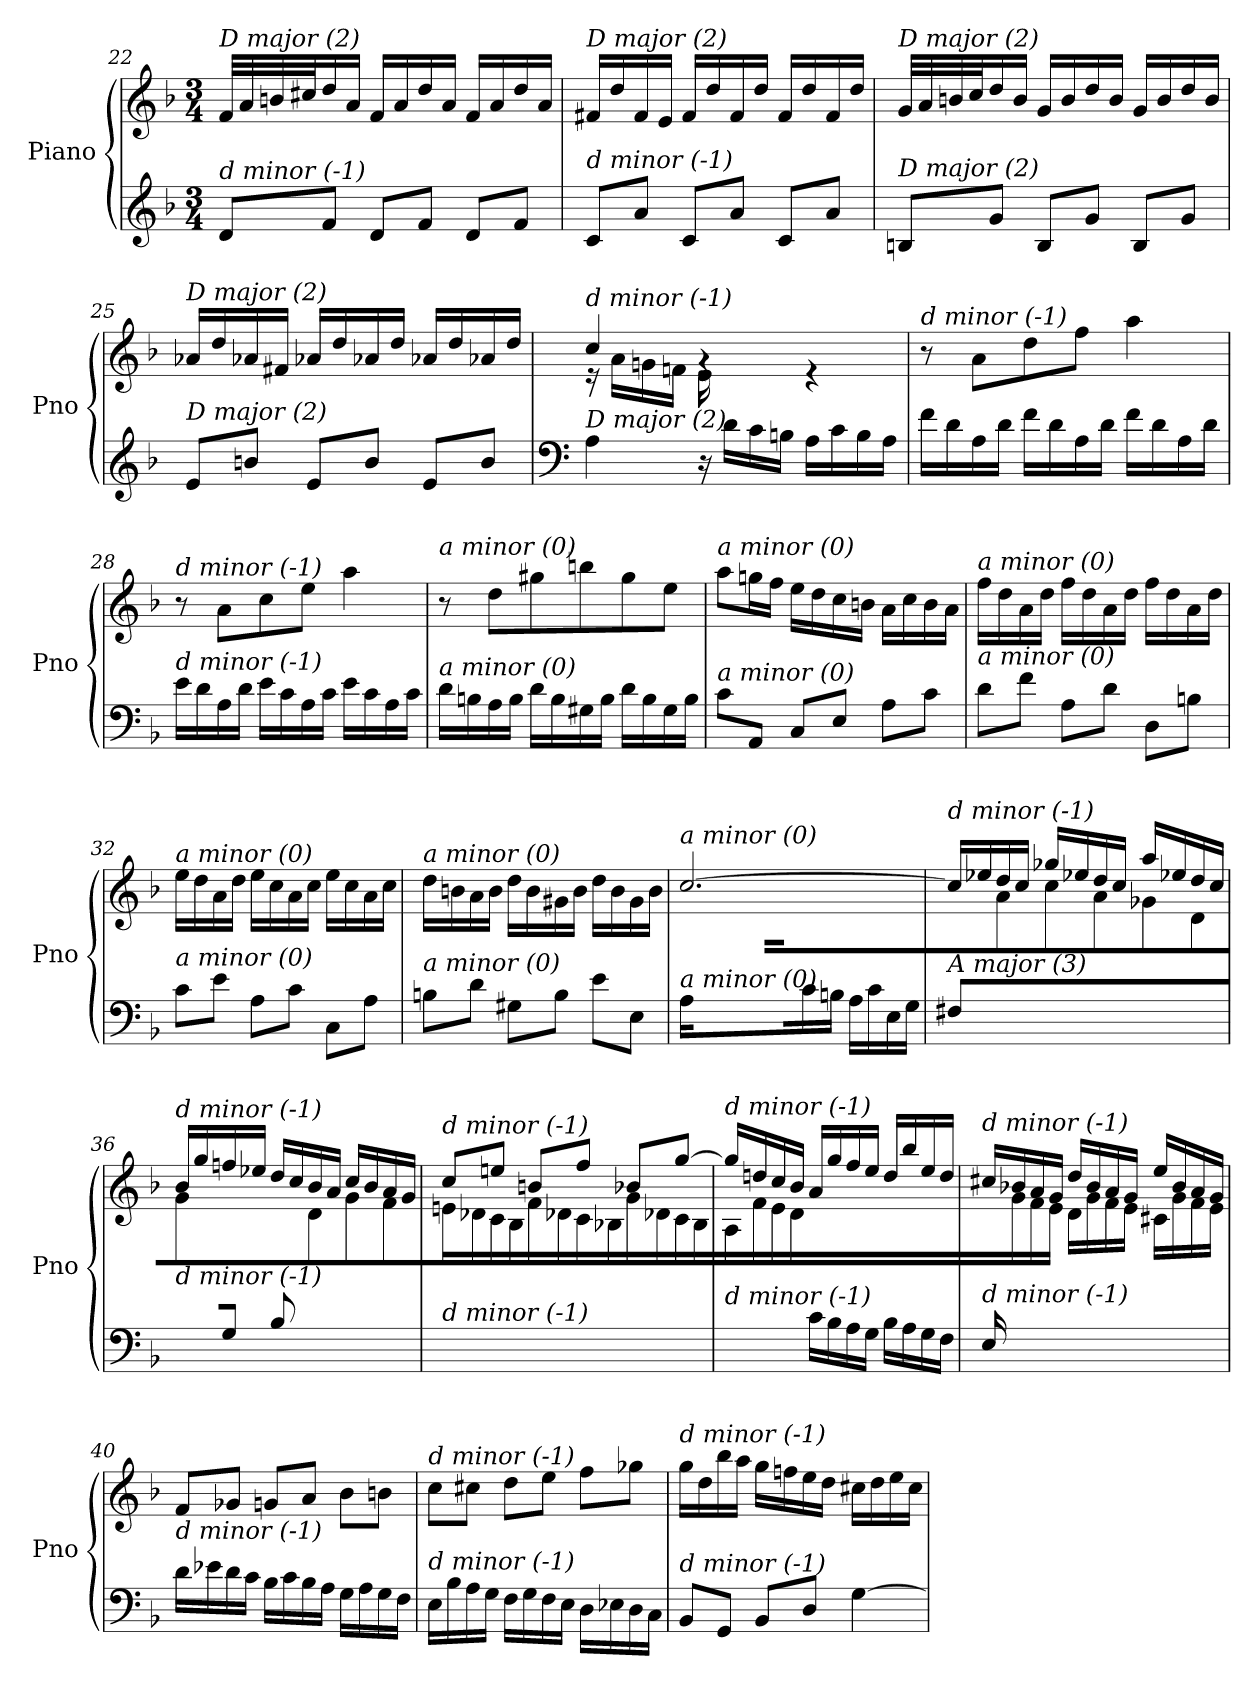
**kern	**kern
*part1	*part1
*staff2	*staff1
*I"Piano	*
*I'Pno	*
*clefG2	*clefG2
*k[b-]	*k[b-]
*M3/4	*M3/4
=22	=22
!	!LO:TX:i:t=D major (2)
!LO:TX:i:t=d minor (-1)	!
8d/L	32f/LLL
.	32a/
.	32bn/
.	32cc#X/J
8f/J	16dd/
.	16a/JJ
8d/L	16f/LL
.	16a/
8f/J	16dd/
.	16a/JJ
8d/L	16f/LL
.	16a/
8f/J	16dd/
.	16a/JJ
=23	=23
!	!LO:TX:i:t=D major (2)
!LO:TX:i:t=d minor (-1)	!
8c/L	16f#X/LL
.	16dd/
8a/J	16f#/
.	16e/JJ
8c/L	16f#/LL
.	16dd/
8a/J	16f#/
.	16dd/JJ
8c/L	16f#/LL
.	16dd/
8a/J	16f#/
.	16dd/JJ
=24	=24
!	!LO:TX:i:t=D major (2)
!LO:TX:i:t=D major (2)	!
8Bn/L	32g/LLL
.	32a/
.	32bn/
.	32cc/J
8g/J	16dd/
.	16b/JJ
8B/L	16g/LL
.	16b/
8g/J	16dd/
.	16b/JJ
8B/L	16g/LL
.	16b/
8g/J	16dd/
.	16b/JJ
!!LO:LB:g=z
=25	=25
!	!LO:TX:i:t=D major (2)
!LO:TX:i:t=D major (2)	!
8e/L	16a-Xi/LL
.	16dd/
8bn/J	16a-Xi/
.	16f#X/JJ
8e/L	16a-Xi/LL
.	16dd/
8b/J	16a-Xi/
.	16dd/JJ
8e/L	16a-Xi/LL
.	16dd/
8b/J	16a-Xi/
.	16dd/JJ
=26	=26
*clefF4	*
*^	*^
!	!	!LO:TX:i:t=d minor (-1)	!
!LO:TX:i:t=D major (2)	!	!	!
4ryy	4A\	4cc/	16r
.	.	.	16a\LL
.	.	.	16gn\
.	.	.	16fn\JJ
16ryy	16r	4rg	16e\
4..ryy	16d\LL	.	4..ryy
.	16c\	.	.
.	16Bn\JJ	.	.
.	16A\LL	4re	.
.	16c\	.	.
.	16B\	.	.
.	16A\JJ	.	.
*	*	*v	*v
=27	=27	=27
!	!	!LO:TX:i:t=d minor (-1)
!LO:TX:i:t=d minor (-1)	!	!
*v	*v	*
16f\LL	8r
16d\	.
16A\	8a\L
16d\JJ	.
16f\LL	8dd\
16d\	.
16A\	8ff\J
16d\JJ	.
16f\LL	4aa\
16d\	.
16A\	.
16d\JJ	.
=28	=28
!	!LO:TX:i:t=d minor (-1)
!LO:TX:i:t=d minor (-1)	!
16e\LL	8r
16d\	.
16A\	8a\L
16d\JJ	.
16e\LL	8cc\
16c\	.
16A\	8ee\J
16c\JJ	.
16e\LL	4aa\
16c\	.
16A\	.
16c\JJ	.
!!LO:LB:g=z
=29	=29
!	!LO:TX:i:t=a minor (0)
!LO:TX:i:t=a minor (0)	!
16d\LL	8r
16Bn\	.
16A\	8dd\L
16B\JJ	.
16d\LL	8gg#X\
16B\	.
16G#X\	8bbn\
16B\JJ	.
16d\LL	8gg#\
16B\	.
16G#\	8ee\J
16B\JJ	.
=30	=30
!	!LO:TX:i:t=a minor (0)
!LO:TX:i:t=a minor (0)	!
8c\L	8aa\L
8AA/J	16ggn\L
.	16ff\JJ
8C/L	16ee\LL
.	16dd\
8E/J	16cc\
.	16bn\JJ
8A\L	16a\LL
.	16cc\
8c\J	16b\
.	16a\JJ
=31	=31
!	!LO:TX:i:t=a minor (0)
!LO:TX:i:t=a minor (0)	!
8d\L	16ff\LL
.	16dd\
8f\J	16a\
.	16dd\JJ
8A\L	16ff\LL
.	16dd\
8d\J	16a\
.	16dd\JJ
8D\L	16ff\LL
.	16dd\
8Bn\J	16a\
.	16dd\JJ
=32	=32
!	!LO:TX:i:t=a minor (0)
!LO:TX:i:t=a minor (0)	!
8c\L	16ee\LL
.	16dd\
8e\J	16a\
.	16dd\JJ
8A\L	16ee\LL
.	16cc\
8c\J	16a\
.	16cc\JJ
8C\L	16ee\LL
.	16cc\
8A\J	16a\
.	16cc\JJ
!!LO:LB:g=z
=33	=33
!	!LO:TX:i:t=a minor (0)
!LO:TX:i:t=a minor (0)	!
8Bn\L	16dd\LL
.	16bn\
8d\J	16a\
.	16b\JJ
8G#X\L	16dd\LL
.	16b\
8B\J	16g#X\
.	16b\JJ
8e\L	16dd\LL
.	16b\
8E\J	16g#\
.	16b\JJ
=34	=34
*	*^
!	!LO:TX:i:t=a minor (0)	!
!LO:TX:i:t=a minor (0)	!	!
16A/LL	[2.cc/	16ryy
4ryy	.	16a\
.	.	16gn\
.	.	16f\JJ
.	.	16e\LL
16ryy	.	16d\
16c\	.	4.ryy
16Bn\JJ	.	.
16A\LL	.	.
16c\	.	.
16E\	.	.
16G\JJ	.	.
=35	=35	=35
!	!LO:TX:i:t=d minor (-1)	!
!LO:TX:i:t=A major (3)	!	!
8F#X/L	16cc/LL]	8ryy
.	16ee-X/	.
2ryy	16dd/	8a\J
.	16cc/JJ	.
.	16gg-Xi/LL	8cc\L
.	16ee-X/	.
.	16dd/	8a\J
.	16cc/JJ	.
.	16aa/LL	8g-Xi\L
.	16ee-X/	.
8ryy	16dd/	8d\J
.	16cc/JJ	.
=36	=36	=36
!	!LO:TX:i:t=d minor (-1)	!
!LO:TX:i:t=d minor (-1)	!	!
8ryy	16b-/LL	8g\L
.	16gg/	.
8G/J	16ffn/	4ryy
.	16ee-X/JJ	.
8B-/L	16dd/LL	.
.	16cc/	.
4.ryy	16b-/	8d\J
.	16a/JJ	.
.	16cc/LL	8g\L
.	16b-/	.
.	16a/	8f\J
.	16g/JJ	.
!!LO:LB:g=z	!!
=37	=37	=37
!	!LO:TX:i:t=d minor (-1)	!
!LO:TX:i:t=d minor (-1)	!	!
2.ryy	8cc/L	16en\LL
.	.	16d-X\
.	8een/J	16c\
.	.	16B-\JJ
.	8bn/L	16f\LL
.	.	16d-X\
.	8ff/J	16c\
.	.	16B-X\JJ
.	8b-X/L	16g\LL
.	.	16d-X\
.	[8gg/J	16c\
.	.	16B-\JJ
=38	=38	=38
!	!LO:TX:i:t=d minor (-1)	!
!LO:TX:i:t=d minor (-1)	!	!
4ryy	16gg/LL]	16A\LL
.	16ddn/	16f\
.	16cc/	16e\
.	16b-/JJ	16d\JJ
16c\LL	16a/LL	2ryy
16B-\	16gg/	.
16A\	16ff/	.
16G\JJ	16ee/JJ	.
16B-\LL	16dd/LL	.
16A\	16bb-/	.
16G\	16ee/	.
16F\JJ	16dd/JJ	.
=39	=39	=39
!	!LO:TX:i:t=d minor (-1)	!
!LO:TX:i:t=d minor (-1)	!	!
16E/LL	16cc#X/LL	16ryy
2ryy	16b-X/	16g\
.	16a/	16f\
.	16g/JJ	16e\JJ
.	16dd/LL	16d\LL
.	16b-/	16g\
.	16a/	16f\
.	16g/JJ	16e\JJ
.	16ee/LL	16c#X\LL
8.ryy	16b-/	16g\
.	16a/	16f\
.	16g/JJ	16e\JJ
=40	=40	=40
!	!LO:TX:i:t=d minor (-1)	!
!LO:TX:i:t=d minor (-1)	!	!
*	*v	*v
16d\LL	8f/L
16e-X\	.
16d\	8g-Xi/J
16c\JJ	.
16B-\LL	8g/L
16c\	.
16B-\	8a/J
16A\JJ	.
16G\LL	8b-\L
16A\	.
16G\	8bn\J
16F\JJ	.
!!LO:LB:g=z
=41	=41
!	!LO:TX:i:t=d minor (-1)
!LO:TX:i:t=d minor (-1)	!
16E\LL	8cc\L
16B-\	.
16A\	8cc#X\J
16G\JJ	.
16F\LL	8dd\L
16G\	.
16F\	8ee\J
16E\JJ	.
16D\LL	8ff\L
16E-X\	.
16D\	8gg-Xi\J
16C\JJ	.
=42	=42
!	!LO:TX:i:t=d minor (-1)
!LO:TX:i:t=d minor (-1)	!
8BB-/L	16gg\LL
.	16dd\
8GG/J	16bb-\
.	16aa\JJ
8BB-/L	16gg\LL
.	16ffn\
8D/J	16ee\
.	16dd\JJ
[4G\	16cc#X\LL
.	16dd\
.	16ee\
.	16cc#\JJ
=	=
*-	*-
